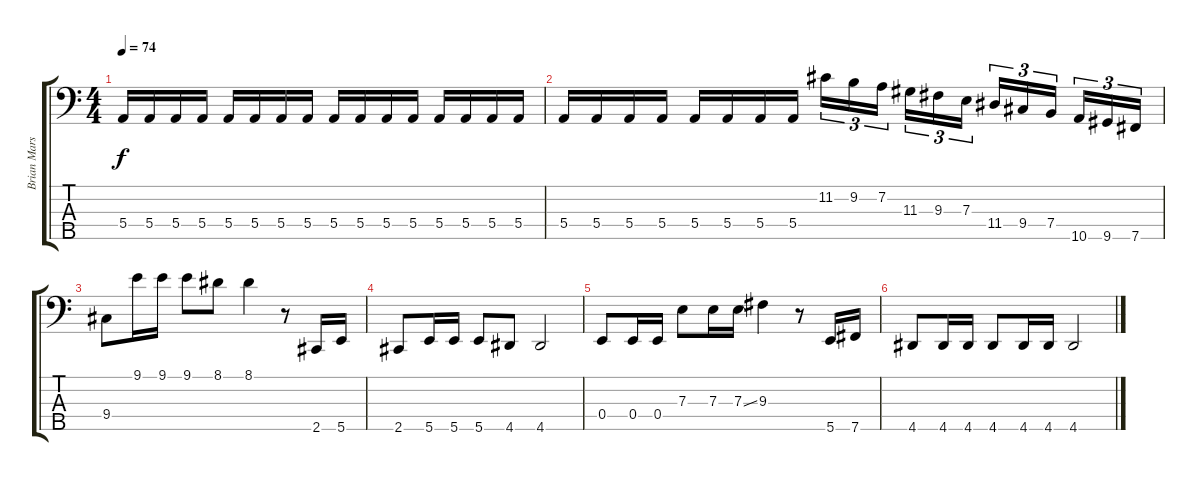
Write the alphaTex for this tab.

\track ("Brian Marshall - 5 String Bass" "Brian Mars") {instrument electricbassfinger}
\staff {score tabs}
\tuning (G2 D2 A1 E1 B0) {hide}
\ts (4 4)
\tempo 74
\clef f4
\ks c
5.4.16{dy f} 5.4.16 5.4.16 5.4.16 5.4.16 5.4.16 5.4.16 5.4.16 5.4.16 5.4.16 5.4.16 5.4.16 5.4.16 5.4.16 5.4.16 5.4.16 |
5.4.16 5.4.16 5.4.16 5.4.16 5.4.16 5.4.16 5.4.16 5.4.16 11.2.16{tu (3 2)} 9.2.16{tu (3 2)} 7.2.16{tu (3 2)} 11.3.16{tu (3 2)} 9.3.16{tu (3 2)} 7.3.16{tu (3 2)} 11.4.16{tu (3 2)} 9.4.16{tu (3 2)} 7.4.16{tu (3 2)} 10.5.16{tu (3 2)} 9.5.16{tu (3 2)} 7.5.16{tu (3 2)} |
9.4.8 9.1.16 9.1.16 9.1.8 8.1.8 8.1.4 r.8 2.5.16 5.5.16 |
2.5.8 5.5.16 5.5.16 5.5.8 4.5.8 4.5.2 |
0.4.8 0.4.16 0.4.16 7.3.8 7.3.16 7.3{ss}.16 9.3.4 r.8 5.5.16 7.5.16 |
4.5.8 4.5.16 4.5.16 4.5.8 4.5.16 4.5.16 4.5.2
